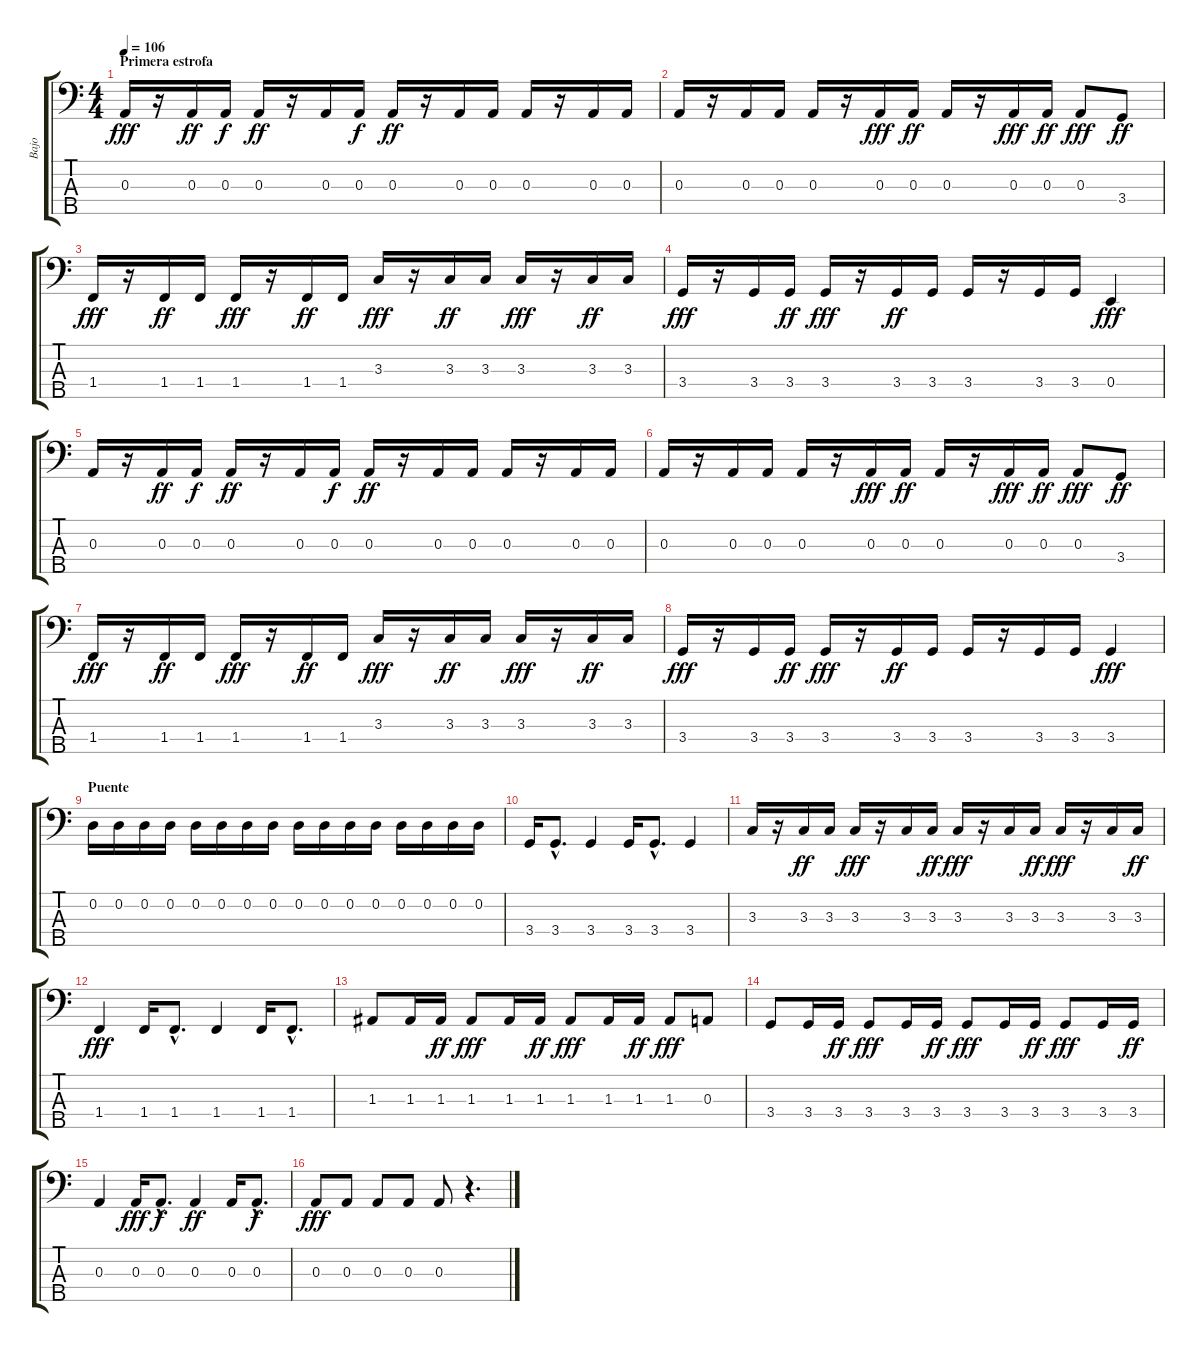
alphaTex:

\track ("Bajo" "Bajo") {instrument electricbasspick}
\staff {score tabs}
\tuning (G2 D2 A1 E1 B0) {hide}
\ts (4 4)
\section ("" "Primera estrofa")
\tempo 106
\clef f4
\ks c
0.3.16{dy fff volume 13 balance 8 instrument electricbasspick} r.16 0.3.16{dy ff} 0.3.16{dy f} 0.3.16{dy ff} r.16 0.3.16 0.3.16{dy f} 0.3.16{dy ff} r.16 0.3.16 0.3.16 0.3.16 r.16 0.3.16 0.3.16 |
0.3.16 r.16 0.3.16 0.3.16 0.3.16 r.16 0.3.16{dy fff} 0.3.16{dy ff} 0.3.16 r.16 0.3.16{dy fff} 0.3.16{dy ff} 0.3.8{dy fff} 3.4.8{dy ff} |
1.4.16{dy fff} r.16 1.4.16{dy ff} 1.4.16 1.4.16{dy fff} r.16 1.4.16{dy ff} 1.4.16 3.3.16{dy fff} r.16 3.3.16{dy ff} 3.3.16 3.3.16{dy fff} r.16 3.3.16{dy ff} 3.3.16 |
3.4.16{dy fff} r.16 3.4.16 3.4.16{dy ff} 3.4.16{dy fff} r.16 3.4.16{dy ff} 3.4.16 3.4.16 r.16 3.4.16 3.4.16 0.4.4{dy fff} |
0.3.16{volume 13 balance 8 instrument electricbasspick} r.16 0.3.16{dy ff} 0.3.16{dy f} 0.3.16{dy ff} r.16 0.3.16 0.3.16{dy f} 0.3.16{dy ff} r.16 0.3.16 0.3.16 0.3.16 r.16 0.3.16 0.3.16 |
0.3.16 r.16 0.3.16 0.3.16 0.3.16 r.16 0.3.16{dy fff} 0.3.16{dy ff} 0.3.16 r.16 0.3.16{dy fff} 0.3.16{dy ff} 0.3.8{dy fff} 3.4.8{dy ff} |
1.4.16{dy fff} r.16 1.4.16{dy ff} 1.4.16 1.4.16{dy fff} r.16 1.4.16{dy ff} 1.4.16 3.3.16{dy fff} r.16 3.3.16{dy ff} 3.3.16 3.3.16{dy fff} r.16 3.3.16{dy ff} 3.3.16 |
3.4.16{dy fff} r.16 3.4.16 3.4.16{dy ff} 3.4.16{dy fff} r.16 3.4.16{dy ff} 3.4.16 3.4.16 r.16 3.4.16 3.4.16 3.4.4{dy fff} |
\section ("" "Puente")
0.2.16{volume 13 balance 8 instrument electricbasspick} 0.2.16 0.2.16 0.2.16 0.2.16 0.2.16 0.2.16 0.2.16 0.2.16 0.2.16 0.2.16 0.2.16 0.2.16 0.2.16 0.2.16 0.2.16 |
3.4.16 3.4{hac}.8{d} 3.4.4 3.4.16 3.4{hac}.8{d} 3.4.4 |
3.3.16 r.16 3.3.16{dy ff} 3.3.16 3.3.16{dy fff} r.16 3.3.16 3.3.16{dy ff} 3.3.16{dy fff} r.16 3.3.16 3.3.16{dy ff} 3.3.16{dy fff} r.16 3.3.16 3.3.16{dy ff} |
1.4.4{dy fff} 1.4.16 1.4{hac}.8{d} 1.4.4 1.4.16 1.4{hac}.8{d} |
1.3.8 1.3.16 1.3.16{dy ff} 1.3.8{dy fff} 1.3.16 1.3.16{dy ff} 1.3.8{dy fff} 1.3.16 1.3.16{dy ff} 1.3.8{dy fff} 0.3.8 |
3.4.8 3.4.16 3.4.16{dy ff} 3.4.8{dy fff} 3.4.16 3.4.16{dy ff} 3.4.8{dy fff} 3.4.16 3.4.16{dy ff} 3.4.8{dy fff} 3.4.16 3.4.16{dy ff} |
0.3.4 0.3.16{dy fff} 0.3{hac}.8{d dy f} 0.3.4{dy ff} 0.3.16 0.3{hac}.8{d dy f} |
0.3.8{dy fff} 0.3.8 0.3.8 0.3.8 0.3.8 r.4{d}
